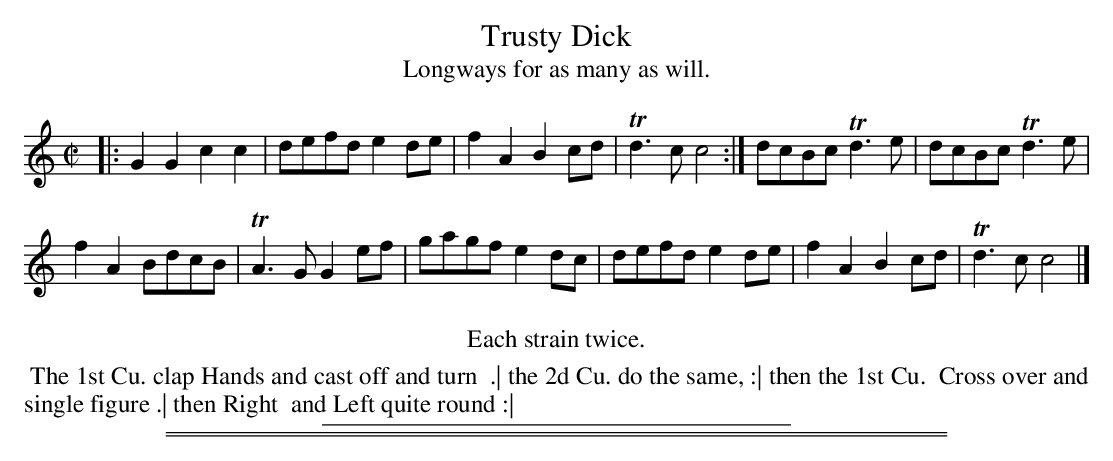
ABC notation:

X:1
T: Trusty Dick
T: Longways for as many as will.
M: C|
L: 1/8
K: C
|:\
G2G2 c2c2 | defd e2de |\
f2A2 B2cd | Td3c c4  :|\
dcBc Td3e | dcBc Td3e |
f2A2 BdcB | TA3G G2ef |\
gagf e2dc | defd e2de |\
f2A2 B2cd | Td3c c4  |]
